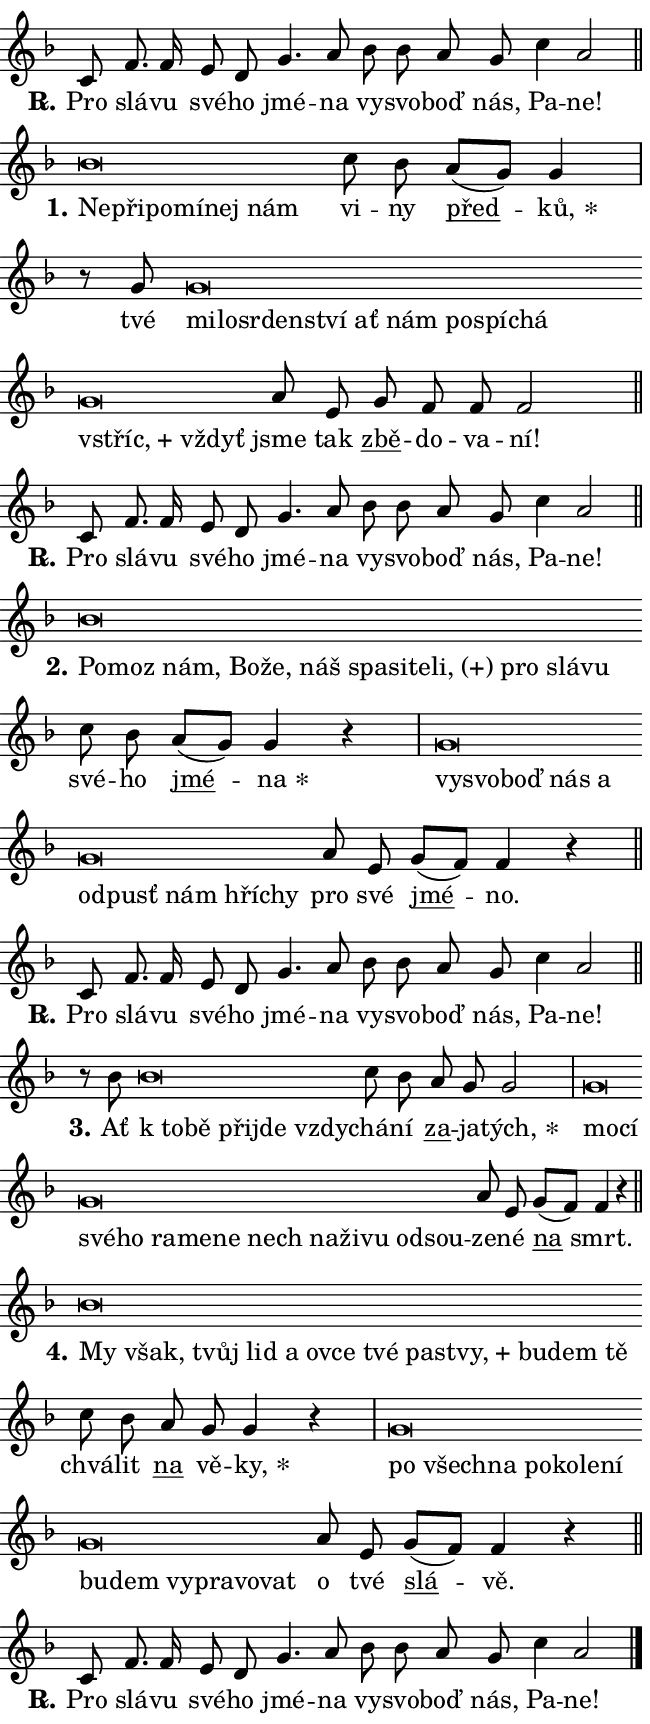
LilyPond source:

\version "2.24.0"
\header { tagline = "" }
\paper {
  indent = 0\cm
  top-margin = 0\cm
  right-margin = 0.13\cm % to fit lyric hyphens
  bottom-margin = 0\cm
  left-margin = 0\cm
  paper-width = 11\cm
  page-breaking = #ly:one-page-breaking
  system-system-spacing.basic-distance = #11
  score-system-spacing.basic-distance = #11
  ragged-last = ##f
}


%% Author: Thomas Morley
%% https://lists.gnu.org/archive/html/lilypond-user/2020-05/msg00002.html
#(define (line-position grob)
"Returns position of @var[grob} in current system:
   @code{'start}, if at first time-step
   @code{'end}, if at last time-step
   @code{'middle} otherwise
"
  (let* ((col (ly:item-get-column grob))
         (ln (ly:grob-object col 'left-neighbor))
         (rn (ly:grob-object col 'right-neighbor))
         (col-to-check-left (if (ly:grob? ln) ln col))
         (col-to-check-right (if (ly:grob? rn) rn col))
         (break-dir-left
           (and
             (ly:grob-property col-to-check-left 'non-musical #f)
             (ly:item-break-dir col-to-check-left)))
         (break-dir-right
           (and
             (ly:grob-property col-to-check-right 'non-musical #f)
             (ly:item-break-dir col-to-check-right))))
        (cond ((eqv? 1 break-dir-left) 'start)
              ((eqv? -1 break-dir-right) 'end)
              (else 'middle))))

#(define (tranparent-at-line-position vctor)
  (lambda (grob)
  "Relying on @code{line-position} select the relevant enry from @var{vctor}.
Used to determine transparency,"
    (case (line-position grob)
      ((end) (not (vector-ref vctor 0)))
      ((middle) (not (vector-ref vctor 1)))
      ((start) (not (vector-ref vctor 2))))))

noteHeadBreakVisibility =
#(define-music-function (break-visibility)(vector?)
"Makes @code{NoteHead}s transparent relying on @var{break-visibility}"
#{
  \override NoteHead.transparent =
    #(tranparent-at-line-position break-visibility)
#})

#(define delete-ledgers-for-transparent-note-heads
  (lambda (grob)
    "Reads whether a @code{NoteHead} is transparent.
If so this @code{NoteHead} is removed from @code{'note-heads} from
@var{grob}, which is supposed to be @code{LedgerLineSpanner}.
As a result ledgers are not printed for this @code{NoteHead}"
    (let* ((nhds-array (ly:grob-object grob 'note-heads))
           (nhds-list
             (if (ly:grob-array? nhds-array)
                 (ly:grob-array->list nhds-array)
                 '()))
           ;; Relies on the transparent-property being done before
           ;; Staff.LedgerLineSpanner.after-line-breaking is executed.
           ;; This is fragile ...
           (to-keep
             (remove
               (lambda (nhd)
                 (ly:grob-property nhd 'transparent #f))
               nhds-list)))
      ;; TODO find a better method to iterate over grob-arrays, similiar
      ;; to filter/remove etc for lists
      ;; For now rebuilt from scratch
      (set! (ly:grob-object grob 'note-heads)  '())
      (for-each
        (lambda (nhd)
          (ly:pointer-group-interface::add-grob grob 'note-heads nhd))
        to-keep))))

squashNotes = {
  \override NoteHead.X-extent = #'(-0.2 . 0.2)
  \override NoteHead.Y-extent = #'(-0.75 . 0)
  \override NoteHead.stencil =
    #(lambda (grob)
       (let ((pos (ly:grob-property grob 'staff-position)))
         (begin
           (if (< pos -7) (display "ERROR: Lower brevis then expected\n") (display ""))
           (if (<= pos -6) ly:text-interface::print ly:note-head::print))))
}
unSquashNotes = {
  \revert NoteHead.X-extent
  \revert NoteHead.Y-extent
  \revert NoteHead.stencil
}

hideNotes = \noteHeadBreakVisibility #begin-of-line-visible
unHideNotes = \noteHeadBreakVisibility #all-visible

% work-around for resetting accidentals
% https://lilypond.org/doc/v2.23/Documentation/notation/displaying-rhythms#unmetered-music
cadenzaMeasure = {
  \cadenzaOff
  \partial 1024 s1024
  \cadenzaOn
}

#(define-markup-command (accent layout props text) (markup?)
  "Underline accented syllable"
  (interpret-markup layout props
    #{\markup \override #'(offset . 4.3) \underline { #text }#}))

responsum = \markup \concat {
  "R" \hspace #-1.05 \path #0.1 #'((moveto 0 0.07) (lineto 0.9 0.8)) \hspace #0.05 "."
}

spaceSize = #0.6828661417322834 % exact space size for TeX Gyre Schola

\layout {
  \context {
    \Staff
    \remove "Time_signature_engraver"
    \override LedgerLineSpanner.after-line-breaking = #delete-ledgers-for-transparent-note-heads
  }
  \context {
    \Lyrics {
      \override LyricSpace.minimum-distance = \spaceSize
      \override LyricText.font-name = #"TeX Gyre Schola"
      \override LyricText.font-size = 1
      \override StanzaNumber.font-name = #"TeX Gyre Schola Bold"
      \override StanzaNumber.font-size = 1
    }
  }
  \context {
    \Score 
    \override NoteHead.text =
      #(lambda (grob) 
        (let ((pos (ly:grob-property grob 'staff-position)))
          #{\markup {
            \combine
              \halign #-0.55 \raise #(if (= pos -6) 0 0.5) \override #'(thickness . 2) \draw-line #'(3.2 . 0)
              \musicglyph "noteheads.sM1"
          }#}))
  }
}

% magnetic-lyrics.ily
%
%   written by
%     Jean Abou Samra <jean@abou-samra.fr>
%     Werner Lemberg <wl@gnu.org>
%
%   adapted by
%     Jiri Hon <jiri.hon@gmail.com>
%
% Version 2022-Apr-15

% https://www.mail-archive.com/lilypond-user@gnu.org/msg149350.html

#(define (Left_hyphen_pointer_engraver context)
   "Collect syllable-hyphen-syllable occurrences in lyrics and store
them in properties.  This engraver only looks to the left.  For
example, if the lyrics input is @code{foo -- bar}, it does the
following.

@itemize @bullet
@item
Set the @code{text} property of the @code{LyricHyphen} grob between
@q{foo} and @q{bar} to @code{foo}.

@item
Set the @code{left-hyphen} property of the @code{LyricText} grob with
text @q{foo} to the @code{LyricHyphen} grob between @q{foo} and
@q{bar}.
@end itemize

Use this auxiliary engraver in combination with the
@code{lyric-@/text::@/apply-@/magnetic-@/offset!} hook."
   (let ((hyphen #f)
         (text #f))
     (make-engraver
      (acknowledgers
       ((lyric-syllable-interface engraver grob source-engraver)
        (set! text grob)))
      (end-acknowledgers
       ((lyric-hyphen-interface engraver grob source-engraver)
        ;(when (not (grob::has-interface grob 'lyric-space-interface))
          (set! hyphen grob)));)
      ((stop-translation-timestep engraver)
       (when (and text hyphen)
         (ly:grob-set-object! text 'left-hyphen hyphen))
       (set! text #f)
       (set! hyphen #f)))))

#(define (lyric-text::apply-magnetic-offset! grob)
   "If the space between two syllables is less than the value in
property @code{LyricText@/.details@/.squash-threshold}, move the right
syllable to the left so that it gets concatenated with the left
syllable.

Use this function as a hook for
@code{LyricText@/.after-@/line-@/breaking} if the
@code{Left_@/hyphen_@/pointer_@/engraver} is active."
   (let ((hyphen (ly:grob-object grob 'left-hyphen #f)))
     (when hyphen
       (let ((left-text (ly:spanner-bound hyphen LEFT)))
         (when (grob::has-interface left-text 'lyric-syllable-interface)
           (let* ((common (ly:grob-common-refpoint grob left-text X))
                  (this-x-ext (ly:grob-extent grob common X))
                  (left-x-ext
                   (begin
                     ;; Trigger magnetism for left-text.
                     (ly:grob-property left-text 'after-line-breaking)
                     (ly:grob-extent left-text common X)))
                  ;; `delta` is the gap width between two syllables.
                  (delta (- (interval-start this-x-ext)
                            (interval-end left-x-ext)))
                  (details (ly:grob-property grob 'details))
                  (threshold (assoc-get 'squash-threshold details 0.2)))
             (when (< delta threshold)
               (let* (;; We have to manipulate the input text so that
                      ;; ligatures crossing syllable boundaries are not
                      ;; disabled.  For languages based on the Latin
                      ;; script this is essentially a beautification.
                      ;; However, for non-Western scripts it can be a
                      ;; necessity.
                      (lt (ly:grob-property left-text 'text))
                      (rt (ly:grob-property grob 'text))
                      (is-space (grob::has-interface hyphen 'lyric-space-interface))
                      (space (if is-space " " ""))
                      (extra-delta (if is-space spaceSize 0))
                      ;; Append new syllable.
                      (ltrt-space (if (and (string? lt) (string? rt))
                                (string-append lt space rt)
                                (make-concat-markup (list lt space rt))))
                      ;; Right-align `ltrt` to the right side.
                      (ltrt-space-markup (grob-interpret-markup
                               grob
                               (make-translate-markup
                                (cons (interval-length this-x-ext) 0)
                                (make-right-align-markup ltrt-space)))))
                 (begin
                   ;; Don't print `left-text`.
                   (ly:grob-set-property! left-text 'stencil #f)
                   ;; Set text and stencil (which holds all collected
                   ;; syllables so far) and shift it to the left.
                   (ly:grob-set-property! grob 'text ltrt-space)
                   (ly:grob-set-property! grob 'stencil ltrt-space-markup)
                   (ly:grob-translate-axis! grob (- (- delta extra-delta)) X))))))))))


#(define (lyric-hyphen::displace-bounds-first grob)
   ;; Make very sure this callback isn't triggered too early.
   (let ((left (ly:spanner-bound grob LEFT))
         (right (ly:spanner-bound grob RIGHT)))
     (ly:grob-property left 'after-line-breaking)
     (ly:grob-property right 'after-line-breaking)
     (ly:lyric-hyphen::print grob)))

squashThreshold = #0.4

\layout {
  \context {
    \Lyrics
    \consists #Left_hyphen_pointer_engraver
    \override LyricText.after-line-breaking =
      #lyric-text::apply-magnetic-offset!
    \override LyricHyphen.stencil = #lyric-hyphen::displace-bounds-first
    \override LyricText.details.squash-threshold = \squashThreshold
    \override LyricHyphen.minimum-distance = 0
    \override LyricHyphen.minimum-length = \squashThreshold
  }
}

squashText = \override LyricText.details.squash-threshold = 9999
unSquashText = \override LyricText.details.squash-threshold = \squashThreshold

leftText = \override LyricText.self-alignment-X = #LEFT
unLeftText = \revert LyricText.self-alignment-X

starOffset = #(lambda (grob) 
                (let ((x_offset (ly:self-alignment-interface::aligned-on-x-parent grob)))
                  (if (= x_offset 0) 0 (+ x_offset 1.2))))

star = #(define-music-function (syllable)(string?)
"Append star separator at the end of a syllable"
#{
  \once \override LyricText.X-offset = #starOffset
  \lyricmode { \markup {
    #syllable
    \override #'((font-name . "TeX Gyre Schola Bold")) \hspace #0.2 \lower #0.65 \larger "*"
  } }
#})

starAccent = #(define-music-function (syllable)(string?)
"Append star separator at the end of a syllable and make accent"
#{
  \once \override LyricText.X-offset = #starOffset
  \lyricmode { \markup {
    \accent #syllable
    \override #'((font-name . "TeX Gyre Schola Bold")) \hspace #0.2 \lower #0.65 \larger "*"
  } }
#})

breath = #(define-music-function (syllable)(string?)
"Append breathing indicator at the end of a syllable"
#{
  \lyricmode { \markup { #syllable "+" } }
#})

optionalBreath = #(define-music-function (syllable)(string?)
"Append optional breathing indicator at the end of a syllable"
#{
  \lyricmode { \markup { #syllable "(+)" } }
#})


\score {
    <<
        \new Voice = "melody" { \cadenzaOn \key f \major \relative { c'8 f8. f16 e8 d g4. a8 \bar "" bes bes \bar "" a g c4 a2 \cadenzaMeasure \bar "||" \break } }
        \new Lyrics \lyricsto "melody" { \lyricmode { \set stanza = \responsum
Pro slá -- vu své -- ho jmé -- na vy -- svo -- boď nás, Pa -- ne! } }
    >>
    \layout {}
}

\score {
    <<
        \new Voice = "melody" { \cadenzaOn \key f \major \relative { \squashNotes bes'\breve*1/16 \hideNotes \breve*1/16 \bar "" \breve*1/16 \bar "" \breve*1/16 \bar "" \breve*1/16 \breve*1/16 \bar "" \unHideNotes \unSquashNotes c8 bes \bar "" a[( g)] g4 \cadenzaMeasure \bar "|" r8 g8 \squashNotes g\breve*1/16 \hideNotes \breve*1/16 \bar "" \breve*1/16 \bar "" \breve*1/16 \bar "" \breve*1/16 \bar "" \breve*1/16 \bar "" \breve*1/16 \bar "" \breve*1/16 \bar "" \breve*1/16 \bar "" \breve*1/16 \bar "" \breve*1/16 \breve*1/16 \bar "" \unHideNotes \unSquashNotes a8 e \bar "" g f f f2 \cadenzaMeasure \bar "||" \break } }
        \new Lyrics \lyricsto "melody" { \lyricmode { \set stanza = "1."
\leftText Ne -- \squashText při -- po -- mí -- nej nám \unLeftText \unSquashText vi -- ny \markup \accent před -- \star ků, tvé \leftText mi -- \squashText lo -- sr -- den -- ství ať nám po -- spí -- chá \breath "vstříc," vždyť \unLeftText \unSquashText jsme tak \markup \accent zbě -- do -- va -- ní! } }
    >>
    \layout {}
}

\score {
    <<
        \new Voice = "melody" { \cadenzaOn \key f \major \relative { c'8 f8. f16 e8 d g4. a8 \bar "" bes bes \bar "" a g c4 a2 \cadenzaMeasure \bar "||" \break } }
        \new Lyrics \lyricsto "melody" { \lyricmode { \set stanza = \responsum
Pro slá -- vu své -- ho jmé -- na vy -- svo -- boď nás, Pa -- ne! } }
    >>
    \layout {}
}

\score {
    <<
        \new Voice = "melody" { \cadenzaOn \key f \major \relative { \squashNotes bes'\breve*1/16 \hideNotes \breve*1/16 \bar "" \breve*1/16 \bar "" \breve*1/16 \bar "" \breve*1/16 \bar "" \breve*1/16 \bar "" \breve*1/16 \bar "" \breve*1/16 \bar "" \breve*1/16 \bar "" \breve*1/16 \bar "" \breve*1/16 \bar "" \breve*1/16 \breve*1/16 \bar "" \unHideNotes \unSquashNotes c8 bes \bar "" a[( g)] g4 r \cadenzaMeasure \bar "|" \squashNotes g\breve*1/16 \hideNotes \breve*1/16 \bar "" \breve*1/16 \bar "" \breve*1/16 \bar "" \breve*1/16 \bar "" \breve*1/16 \bar "" \breve*1/16 \bar "" \breve*1/16 \bar "" \breve*1/16 \breve*1/16 \bar "" \unHideNotes \unSquashNotes a8 e \bar "" g[( f)] f4 r \cadenzaMeasure \bar "||" \break } }
        \new Lyrics \lyricsto "melody" { \lyricmode { \set stanza = "2."
\leftText Po -- \squashText moz nám, Bo -- že, náš spa -- si -- te -- \optionalBreath li, pro slá -- vu \unLeftText \unSquashText své -- ho \markup \accent jmé -- \star na \leftText vy -- \squashText svo -- boď nás a od -- pusť nám hří -- chy \unLeftText \unSquashText pro své \markup \accent jmé -- no. } }
    >>
    \layout {}
}

\score {
    <<
        \new Voice = "melody" { \cadenzaOn \key f \major \relative { c'8 f8. f16 e8 d g4. a8 \bar "" bes bes \bar "" a g c4 a2 \cadenzaMeasure \bar "||" \break } }
        \new Lyrics \lyricsto "melody" { \lyricmode { \set stanza = \responsum
Pro slá -- vu své -- ho jmé -- na vy -- svo -- boď nás, Pa -- ne! } }
    >>
    \layout {}
}

\score {
    <<
        \new Voice = "melody" { \cadenzaOn \key f \major \relative { r8 bes'8 \squashNotes bes\breve*1/16 \hideNotes \breve*1/16 \bar "" \breve*1/16 \bar "" \breve*1/16 \breve*1/16 \bar "" \unHideNotes \unSquashNotes c8 bes \bar "" a g g2 \cadenzaMeasure \bar "|" \squashNotes g\breve*1/16 \hideNotes \breve*1/16 \bar "" \breve*1/16 \bar "" \breve*1/16 \bar "" \breve*1/16 \bar "" \breve*1/16 \bar "" \breve*1/16 \bar "" \breve*1/16 \bar "" \breve*1/16 \bar "" \breve*1/16 \bar "" \breve*1/16 \bar "" \breve*1/16 \breve*1/16 \bar "" \unHideNotes \unSquashNotes a8 e \bar "" g[( f)] f4 r \cadenzaMeasure \bar "||" \break } }
        \new Lyrics \lyricsto "melody" { \lyricmode { \set stanza = "3."
Ať \leftText "k to" -- \squashText bě při -- jde vzdy -- \unLeftText \unSquashText chá -- ní \markup \accent za -- ja -- \star tých, \leftText mo -- \squashText cí své -- ho ra -- me -- ne nech na -- ži -- vu od -- sou -- \unLeftText \unSquashText ze -- né \markup \accent na smrt. } }
    >>
    \layout {}
}

\score {
    <<
        \new Voice = "melody" { \cadenzaOn \key f \major \relative { \squashNotes bes'\breve*1/16 \hideNotes \breve*1/16 \bar "" \breve*1/16 \bar "" \breve*1/16 \bar "" \breve*1/16 \bar "" \breve*1/16 \bar "" \breve*1/16 \bar "" \breve*1/16 \bar "" \breve*1/16 \bar "" \breve*1/16 \bar "" \breve*1/16 \bar "" \breve*1/16 \breve*1/16 \bar "" \unHideNotes \unSquashNotes c8 bes \bar "" a g g4 r \cadenzaMeasure \bar "|" \squashNotes g\breve*1/16 \hideNotes \breve*1/16 \bar "" \breve*1/16 \bar "" \breve*1/16 \bar "" \breve*1/16 \bar "" \breve*1/16 \bar "" \breve*1/16 \bar "" \breve*1/16 \bar "" \breve*1/16 \bar "" \breve*1/16 \bar "" \breve*1/16 \bar "" \breve*1/16 \breve*1/16 \bar "" \unHideNotes \unSquashNotes a8 e \bar "" g[( f)] f4 r \cadenzaMeasure \bar "||" \break } }
        \new Lyrics \lyricsto "melody" { \lyricmode { \set stanza = "4."
\leftText My \squashText však, tvůj lid a ov -- ce tvé pa -- \breath "stvy," bu -- dem tě \unLeftText \unSquashText chvá -- lit \markup \accent na vě -- \star ky, \leftText po \squashText všech -- na po -- ko -- le -- ní bu -- dem vy -- pra -- vo -- vat \unLeftText \unSquashText o tvé \markup \accent slá -- vě. } }
    >>
    \layout {}
}

\score {
    <<
        \new Voice = "melody" { \cadenzaOn \key f \major \relative { c'8 f8. f16 e8 d g4. a8 \bar "" bes bes \bar "" a g c4 a2 \cadenzaMeasure \bar "||" \break } \bar "|." }
        \new Lyrics \lyricsto "melody" { \lyricmode { \set stanza = \responsum
Pro slá -- vu své -- ho jmé -- na vy -- svo -- boď nás, Pa -- ne! } }
    >>
    \layout {}
}
